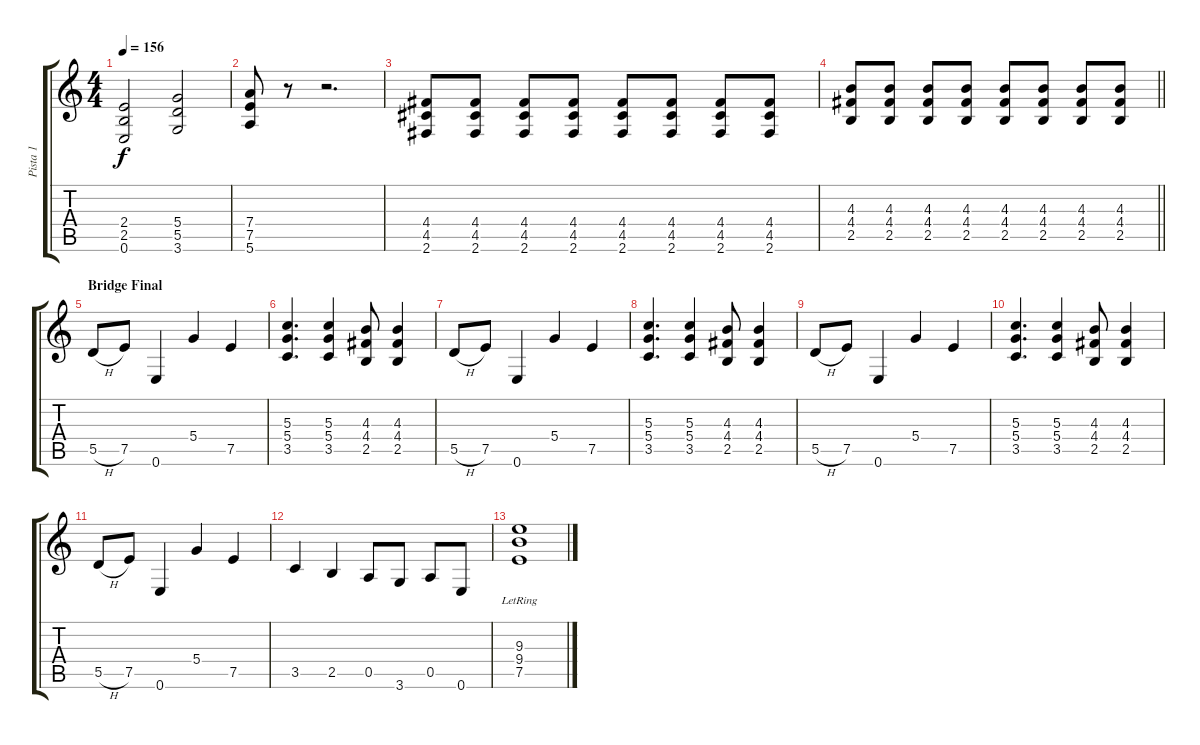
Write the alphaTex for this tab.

\track ("Pista 1" "Pista 1") {instrument distortionguitar}
\staff {score tabs}
\tuning (E4 B3 G3 D3 A2 E2) {hide}
\ts (4 4)
\tempo 156
\clef g2
\ks c
(2.4 2.5 0.6).2{dy f} (5.4 5.5 3.6).2 |
(7.4 7.5 5.6).8 r.8 r.2{d} |
(4.4 4.5 2.6).8 (4.4 4.5 2.6).8 (4.4 4.5 2.6).8 (4.4 4.5 2.6).8 (4.4 4.5 2.6).8 (4.4 4.5 2.6).8 (4.4 4.5 2.6).8 (4.4 4.5 2.6).8 |
\barLineRight lightlight
(4.3 4.4 2.5).8 (4.3 4.4 2.5).8 (4.3 4.4 2.5).8 (4.3 4.4 2.5).8 (4.3 4.4 2.5).8 (4.3 4.4 2.5).8 (4.3 4.4 2.5).8 (4.3 4.4 2.5).8 |
\section ("" "Bridge Final")
5.5{h}.8 7.5.8 0.6.4 5.4.4 7.5.4 |
(5.3 5.4 3.5).4{d} (5.3 5.4 3.5).4 (4.3 4.4 2.5).8 (4.3 4.4 2.5).4 |
5.5{h}.8 7.5.8 0.6.4 5.4.4 7.5.4 |
(5.3 5.4 3.5).4{d} (5.3 5.4 3.5).4 (4.3 4.4 2.5).8 (4.3 4.4 2.5).4 |
5.5{h}.8 7.5.8 0.6.4 5.4.4 7.5.4 |
(5.3 5.4 3.5).4{d} (5.3 5.4 3.5).4 (4.3 4.4 2.5).8 (4.3 4.4 2.5).4 |
5.5{h}.8 7.5.8 0.6.4 5.4.4 7.5.4 |
3.5.4 2.5.4 0.5.8 3.6.8 0.5.8 0.6.8 |
(9.3{lr} 9.4 7.5).1
